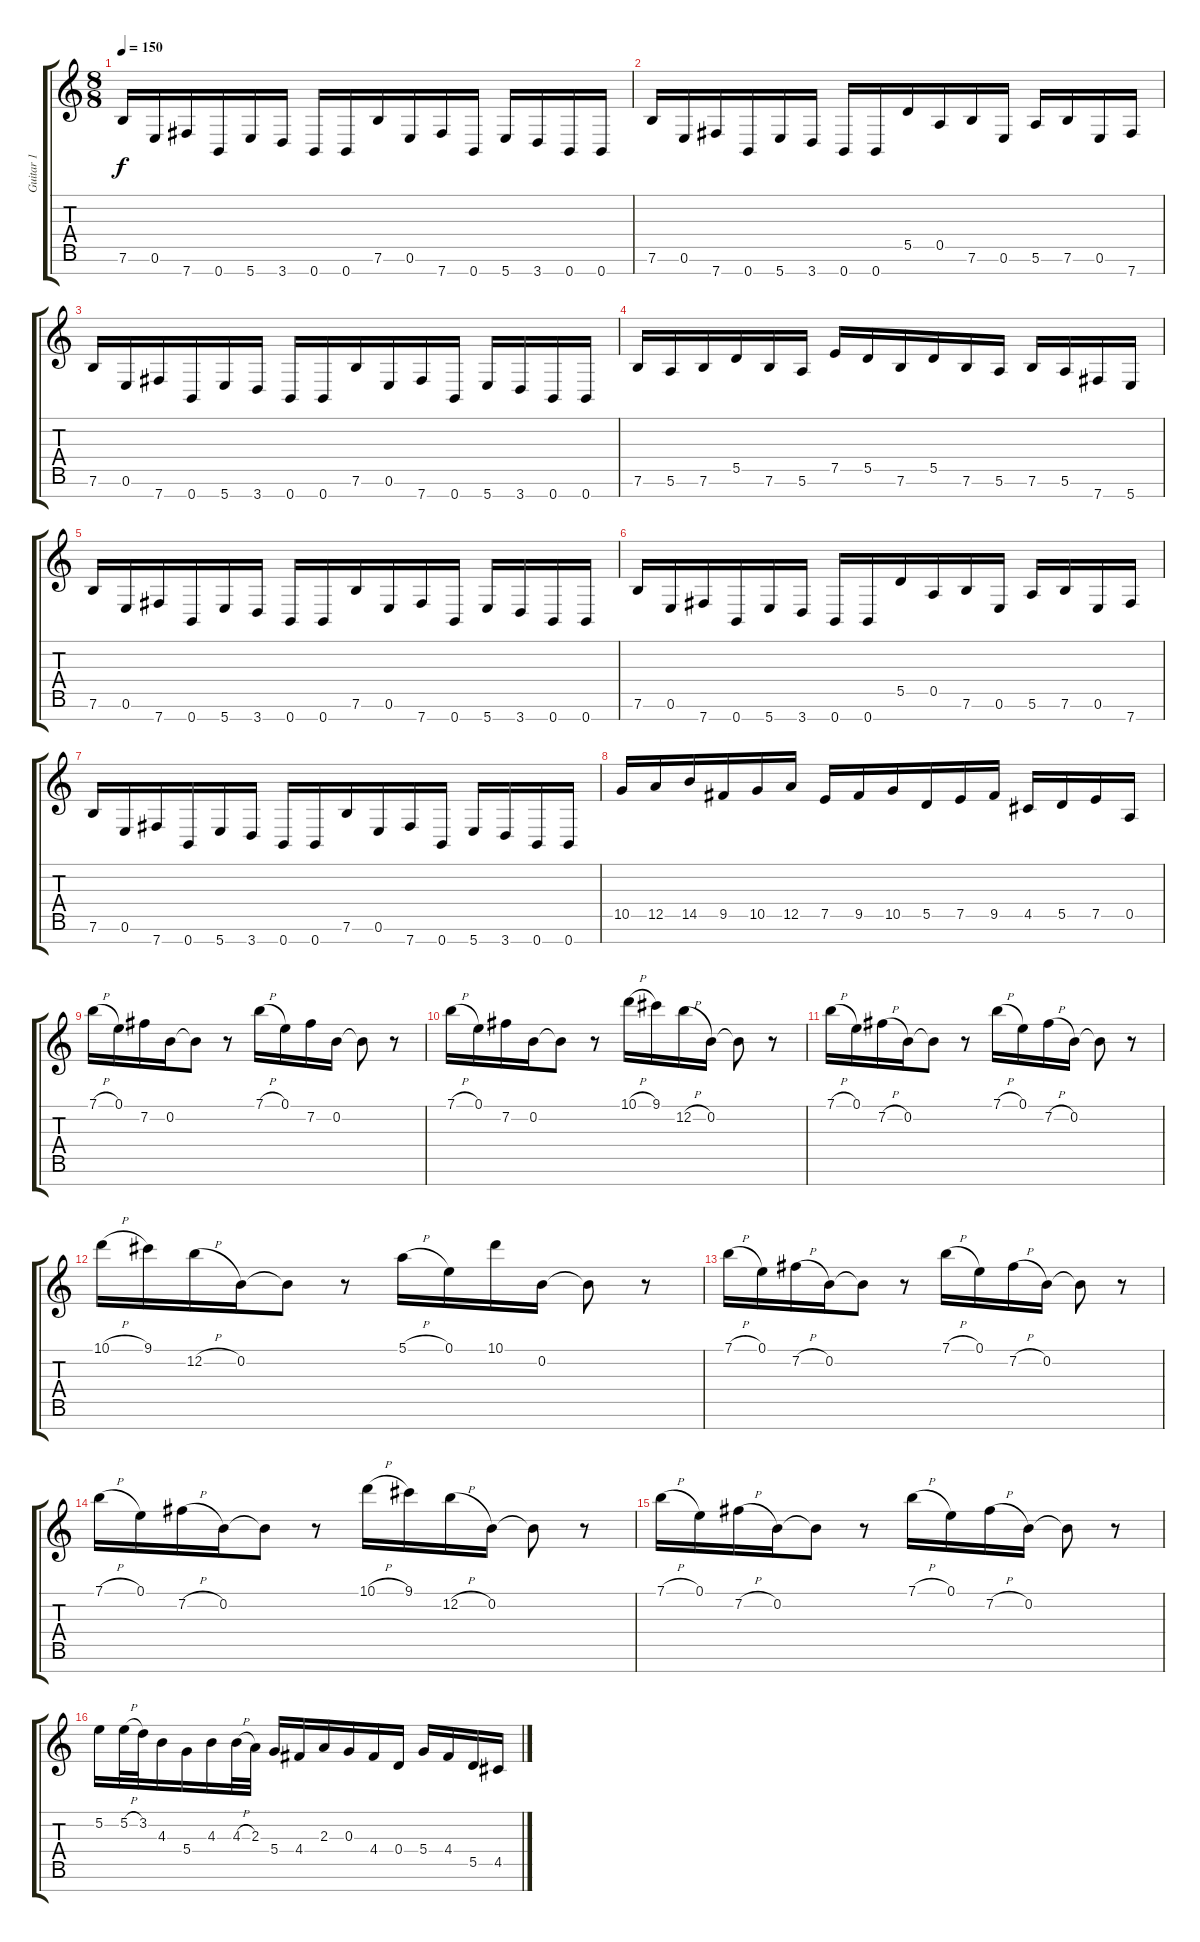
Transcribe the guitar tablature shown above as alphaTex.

\track ("Guitar 1" "Guitar 1") {instrument distortionguitar}
\staff {score tabs}
\tuning (E4 B3 G3 D3 A2 E2 B1) {hide}
\ts (8 8)
\tempo 150
\clef g2
\ks c
7.6.16{dy f instrument distortionguitar} 0.6.16 7.7.16 0.7.16 5.7.16 3.7.16 0.7.16 0.7.16 7.6.16 0.6.16 7.7.16 0.7.16 5.7.16 3.7.16 0.7.16 0.7.16 |
7.6.16 0.6.16 7.7.16 0.7.16 5.7.16 3.7.16 0.7.16 0.7.16 5.5.16 0.5.16 7.6.16 0.6.16 5.6.16 7.6.16 0.6.16 7.7.16 |
7.6.16 0.6.16 7.7.16 0.7.16 5.7.16 3.7.16 0.7.16 0.7.16 7.6.16 0.6.16 7.7.16 0.7.16 5.7.16 3.7.16 0.7.16 0.7.16 |
7.6.16 5.6.16 7.6.16 5.5.16 7.6.16 5.6.16 7.5.16 5.5.16 7.6.16 5.5.16 7.6.16 5.6.16 7.6.16 5.6.16 7.7.16 5.7.16 |
7.6.16 0.6.16 7.7.16 0.7.16 5.7.16 3.7.16 0.7.16 0.7.16 7.6.16 0.6.16 7.7.16 0.7.16 5.7.16 3.7.16 0.7.16 0.7.16 |
7.6.16 0.6.16 7.7.16 0.7.16 5.7.16 3.7.16 0.7.16 0.7.16 5.5.16 0.5.16 7.6.16 0.6.16 5.6.16 7.6.16 0.6.16 7.7.16 |
7.6.16 0.6.16 7.7.16 0.7.16 5.7.16 3.7.16 0.7.16 0.7.16 7.6.16 0.6.16 7.7.16 0.7.16 5.7.16 3.7.16 0.7.16 0.7.16 |
10.5.16 12.5.16 14.5.16 9.5.16 10.5.16 12.5.16 7.5.16 9.5.16 10.5.16 5.5.16 7.5.16 9.5.16 4.5.16 5.5.16 7.5.16 0.5.16 |
7.1{h}.16 0.1.16 7.2.16 0.2.16 0.2{t}.8 r.8 7.1{h}.16 0.1.16 7.2.16 0.2.16 0.2{t}.8 r.8 |
7.1{h}.16 0.1.16 7.2.16 0.2.16 0.2{t}.8 r.8 10.1{h}.16 9.1.16 12.2{h}.16 0.2.16 0.2{t}.8 r.8 |
7.1{h}.16 0.1.16 7.2{h}.16 0.2.16 0.2{t}.8 r.8 7.1{h}.16 0.1.16 7.2{h}.16 0.2.16 0.2{t}.8 r.8 |
10.1{h}.16 9.1.16 12.2{h}.16 0.2.16 0.2{t}.8 r.8 5.1{h}.16 0.1.16 10.1.16 0.2.16 0.2{t}.8 r.8 |
7.1{h}.16 0.1.16 7.2{h}.16 0.2.16 0.2{t}.8 r.8 7.1{h}.16 0.1.16 7.2{h}.16 0.2.16 0.2{t}.8 r.8 |
7.1{h}.16 0.1.16 7.2{h}.16 0.2.16 0.2{t}.8 r.8 10.1{h}.16 9.1.16 12.2{h}.16 0.2.16 0.2{t}.8 r.8 |
7.1{h}.16 0.1.16 7.2{h}.16 0.2.16 0.2{t}.8 r.8 7.1{h}.16 0.1.16 7.2{h}.16 0.2.16 0.2{t}.8 r.8 |
5.2.16 5.2{h}.32 3.2.32 4.3.16 5.4.16 4.3.16 4.3{h}.32 2.3.32 5.4.16 4.4.16 2.3.16 0.3.16 4.4.16 0.4.16 5.4.16 4.4.16 5.5.16 4.5.16
